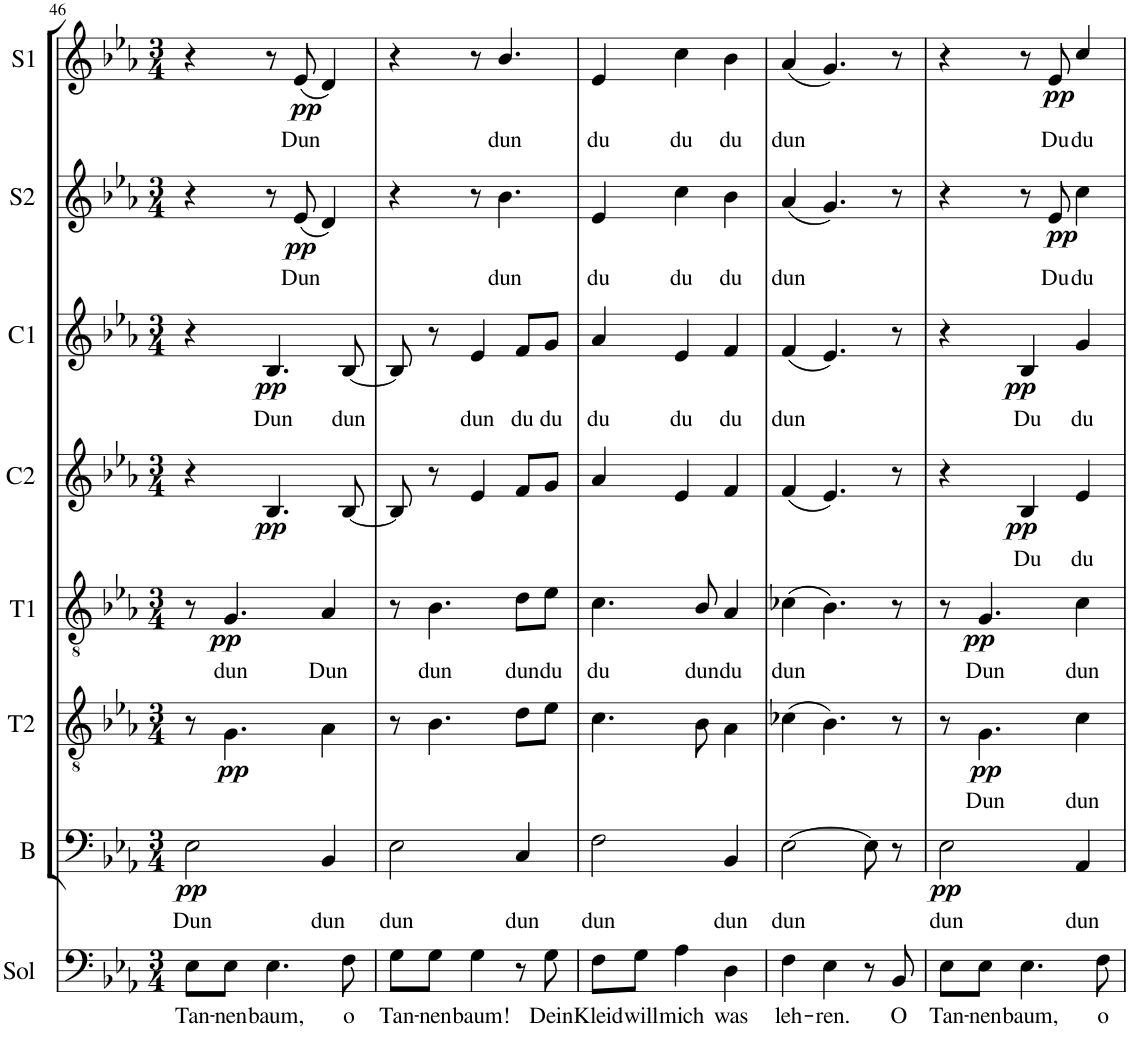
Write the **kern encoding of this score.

**kern	**text	**kern	**text	**dynam	**kern	**text	**dynam	**kern	**text	**dynam	**kern	**text	**dynam	**kern	**text	**dynam	**kern	**text	**dynam	**kern	**text	**dynam
*part8	*part8	*part7	*part7	*part7	*part6	*part6	*part6	*part5	*part5	*part5	*part4	*part4	*part4	*part3	*part3	*part3	*part2	*part2	*part2	*part1	*part1	*part1
*staff8	*staff8	*staff7	*staff7	*staff7	*staff6	*staff6	*staff6	*staff5	*staff5	*staff5	*staff4	*staff4	*staff4	*staff3	*staff3	*staff3	*staff2	*staff2	*staff2	*staff1	*staff1	*staff1
*I"Solo	*	*I"Bassi	*	*	*I"Tenori II	*	*	*I"Tenori I	*	*	*I"Contralti II	*	*	*I"Contralti I	*	*	*I"Soprani II	*	*	*I"Soprani I	*	*
*I'Sol	*	*I'B	*	*	*I'T2	*	*	*I'T1	*	*	*I'C2	*	*	*I'C1	*	*	*I'S2	*	*	*I'S1	*	*
!!LO:PB:g=z
*clefF4	*	*clefF4	*	*	*clefGv2	*	*	*clefGv2	*	*	*clefG2	*	*	*clefG2	*	*	*clefG2	*	*	*clefG2	*	*
*	*	*	*	*	*	*	*	*	*	*	*	*	*	*	*	*	*Trd1c2	*	*	*Trd1c2	*	*
*k[b-e-a-]	*	*k[b-e-a-]	*	*	*k[b-e-a-]	*	*	*k[b-e-a-]	*	*	*k[b-e-a-]	*	*	*k[b-e-a-]	*	*	*k[b-e-a-]	*	*	*k[b-e-a-]	*	*
*E-:	*	*E-:	*	*	*E-:	*	*	*E-:	*	*	*E-:	*	*	*E-:	*	*	*E-:	*	*	*E-:	*	*
*M3/4	*	*M3/4	*	*	*M3/4	*	*	*M3/4	*	*	*M3/4	*	*	*M3/4	*	*	*M3/4	*	*	*M3/4	*	*
=46	=46	=46	=46	=46	=46	=46	=46	=46	=46	=46	=46	=46	=46	=46	=46	=46	=46	=46	=46	=46	=46	=46
!	!LO:LY:b	!	!LO:LY:b	!LO:DY:b	!	!	!	!	!	!	!	!	!	!	!	!	!	!	!	!	!	!
8E-\L	Tan-	2E-\	Dun	pp	8r	.	.	8r	.	.	4r	.	.	4r	.	.	4r	.	.	4r	.	.
!	!LO:LY:b	!	!	!	!	!	!LO:DY:b	!	!LO:LY:b	!LO:DY:b	!	!	!	!	!	!	!	!	!	!	!	!
8E-\J	-nen	.	.	.	4.G\	.	pp	4.G/	dun	pp	.	.	.	.	.	.	.	.	.	.	.	.
!	!LO:LY:b	!	!	!	!	!	!	!	!	!	!	!	!LO:DY:b	!	!LO:LY:b	!LO:DY:b	!	!	!	!	!	!
4.E-\	baum,	.	.	.	.	.	.	.	.	.	4.B-/	.	pp	4.B-/	Dun	pp	8r	.	.	8r	.	.
!	!	!	!	!	!	!	!	!	!	!	!	!	!	!	!	!	!	!LO:LY:b	!LO:DY:b	!	!LO:LY:b	!LO:DY:b
.	.	.	.	.	.	.	.	.	.	.	.	.	.	.	.	.	(8e-/	Dun	pp	(8e-/	Dun	pp
!	!	!	!LO:LY:b	!	!	!	!	!	!LO:LY:b	!	!	!	!	!	!	!	!	!	!	!	!	!
.	.	4BB-/	dun	.	4A-\	.	.	4A-/	Dun	.	.	.	.	.	.	.	4d/)	.	.	4d/)	.	.
!	!LO:LY:b	!	!	!	!	!	!	!	!	!	!	!	!	!	!LO:LY:b	!	!	!	!	!	!	!
8F\	o	.	.	.	.	.	.	.	.	.	[8B-/	.	.	[8B-/	dun	.	.	.	.	.	.	.
=47	=47	=47	=47	=47	=47	=47	=47	=47	=47	=47	=47	=47	=47	=47	=47	=47	=47	=47	=47	=47	=47	=47
!	!LO:LY:b	!	!LO:LY:b	!	!	!	!	!	!	!	!	!	!	!	!	!	!	!	!	!	!	!
8G\L	Tan-	2E-\	dun	.	8r	.	.	8r	.	.	8B-/]	.	.	8B-/]	.	.	4r	.	.	4r	.	.
!	!LO:LY:b	!	!	!	!	!	!	!	!LO:LY:b	!	!	!	!	!	!	!	!	!	!	!	!	!
8G\J	-nen	.	.	.	4.B-\	.	.	4.B-\	dun	.	8r	.	.	8r	.	.	.	.	.	.	.	.
!	!LO:LY:b	!	!	!	!	!	!	!	!	!	!	!	!	!	!LO:LY:b	!	!	!	!	!	!	!
4G\	baum!	.	.	.	.	.	.	.	.	.	4e-/	.	.	4e-/	dun	.	8r	.	.	8r	.	.
!	!	!	!	!	!	!	!	!	!	!	!	!	!	!	!	!	!	!LO:LY:b	!	!	!LO:LY:b	!
.	.	.	.	.	.	.	.	.	.	.	.	.	.	.	.	.	4.b-\	dun	.	4.b-/	dun	.
!	!	!	!LO:LY:b	!	!	!	!	!	!LO:LY:b	!	!	!	!	!	!LO:LY:b	!	!	!	!	!	!	!
8r	.	4C/	dun	.	8d\L	.	.	8d\L	dun	.	8f/L	.	.	8f/L	du	.	.	.	.	.	.	.
!	!LO:LY:b	!	!	!	!	!	!	!	!LO:LY:b	!	!	!	!	!	!LO:LY:b	!	!	!	!	!	!	!
8G\	Dein	.	.	.	8e-\J	.	.	8e-\J	du	.	8g/J	.	.	8g/J	du	.	.	.	.	.	.	.
=48	=48	=48	=48	=48	=48	=48	=48	=48	=48	=48	=48	=48	=48	=48	=48	=48	=48	=48	=48	=48	=48	=48
!	!LO:LY:b	!	!LO:LY:b	!	!	!	!	!	!LO:LY:b	!	!	!	!	!	!LO:LY:b	!	!	!LO:LY:b	!	!	!LO:LY:b	!
8F\L	Kleid	2F\	dun	.	4.c\	.	.	4.c\	du	.	4a-/	.	.	4a-/	du	.	4e-/	du	.	4e-/	du	.
!	!LO:LY:b	!	!	!	!	!	!	!	!	!	!	!	!	!	!	!	!	!	!	!	!	!
8G\J	will	.	.	.	.	.	.	.	.	.	.	.	.	.	.	.	.	.	.	.	.	.
!	!LO:LY:b	!	!	!	!	!	!	!	!	!	!	!	!	!	!LO:LY:b	!	!	!LO:LY:b	!	!	!LO:LY:b	!
4A-\	mich	.	.	.	.	.	.	.	.	.	4e-/	.	.	4e-/	du	.	4cc\	du	.	4cc\	du	.
!	!	!	!	!	!	!	!	!	!LO:LY:b	!	!	!	!	!	!	!	!	!	!	!	!	!
.	.	.	.	.	8B-\	.	.	8B-/	dun	.	.	.	.	.	.	.	.	.	.	.	.	.
!	!LO:LY:b	!	!LO:LY:b	!	!	!	!	!	!LO:LY:b	!	!	!	!	!	!LO:LY:b	!	!	!LO:LY:b	!	!	!LO:LY:b	!
4D\	was	4BB-/	dun	.	4A-\	.	.	4A-/	du	.	4f/	.	.	4f/	du	.	4b-\	du	.	4b-\	du	.
=49	=49	=49	=49	=49	=49	=49	=49	=49	=49	=49	=49	=49	=49	=49	=49	=49	=49	=49	=49	=49	=49	=49
!	!LO:LY:b	!	!LO:LY:b	!	!	!	!	!	!LO:LY:b	!	!	!	!	!	!LO:LY:b	!	!	!LO:LY:b	!	!	!LO:LY:b	!
4F\	leh-	[2E-\	dun	.	(4c-X\	.	.	(4c-X\	dun	.	(4f/	.	.	(4f/	dun	.	(4a-/	dun	.	(4a-/	dun	.
!	!LO:LY:b	!	!	!	!	!	!	!	!	!	!	!	!	!	!	!	!	!	!	!	!	!
4E-\	-ren.	.	.	.	4.B-\)	.	.	4.B-\)	.	.	4.e-/)	.	.	4.e-/)	.	.	4.g/)	.	.	4.g/)	.	.
8r	.	8E-\]	.	.	.	.	.	.	.	.	.	.	.	.	.	.	.	.	.	.	.	.
!	!LO:LY:b	!	!	!	!	!	!	!	!	!	!	!	!	!	!	!	!	!	!	!	!	!
8BB-/	O	8r	.	.	8r	.	.	8r	.	.	8r	.	.	8r	.	.	8r	.	.	8r	.	.
=50	=50	=50	=50	=50	=50	=50	=50	=50	=50	=50	=50	=50	=50	=50	=50	=50	=50	=50	=50	=50	=50	=50
!	!LO:LY:b	!	!LO:LY:b	!LO:DY:b	!	!	!	!	!	!	!	!	!	!	!	!	!	!	!	!	!	!
8E-\L	Tan-	2E-\	dun	pp	8r	.	.	8r	.	.	4r	.	.	4r	.	.	4r	.	.	4r	.	.
!	!LO:LY:b	!	!	!	!	!LO:LY:b	!LO:DY:b	!	!LO:LY:b	!LO:DY:b	!	!	!	!	!	!	!	!	!	!	!	!
8E-\J	-nen	.	.	.	4.G\	Dun	pp	4.G/	Dun	pp	.	.	.	.	.	.	.	.	.	.	.	.
!	!LO:LY:b	!	!	!	!	!	!	!	!	!	!	!LO:LY:b	!LO:DY:b	!	!LO:LY:b	!LO:DY:b	!	!	!	!	!	!
4.E-\	baum,	.	.	.	.	.	.	.	.	.	4B-/	Du	pp	4B-/	Du	pp	8r	.	.	8r	.	.
!	!	!	!	!	!	!	!	!	!	!	!	!	!	!	!	!	!	!LO:LY:b	!LO:DY:b	!	!LO:LY:b	!LO:DY:b
.	.	.	.	.	.	.	.	.	.	.	.	.	.	.	.	.	8e-/	Du	pp	8e-/	Du	pp
!	!	!	!LO:LY:b	!	!	!LO:LY:b	!	!	!LO:LY:b	!	!	!LO:LY:b	!	!	!LO:LY:b	!	!	!LO:LY:b	!	!	!LO:LY:b	!
.	.	4AA-/	dun	.	4c\	dun	.	4c\	dun	.	4e-/	du	.	4g/	du	.	4cc\	du	.	4cc/	du	.
!	!LO:LY:b	!	!	!	!	!	!	!	!	!	!	!	!	!	!	!	!	!	!	!	!	!
8F\	o	.	.	.	.	.	.	.	.	.	.	.	.	.	.	.	.	.	.	.	.	.
=	=	=	=	=	=	=	=	=	=	=	=	=	=	=	=	=	=	=	=	=	=	=
*-	*-	*-	*-	*-	*-	*-	*-	*-	*-	*-	*-	*-	*-	*-	*-	*-	*-	*-	*-	*-	*-	*-
